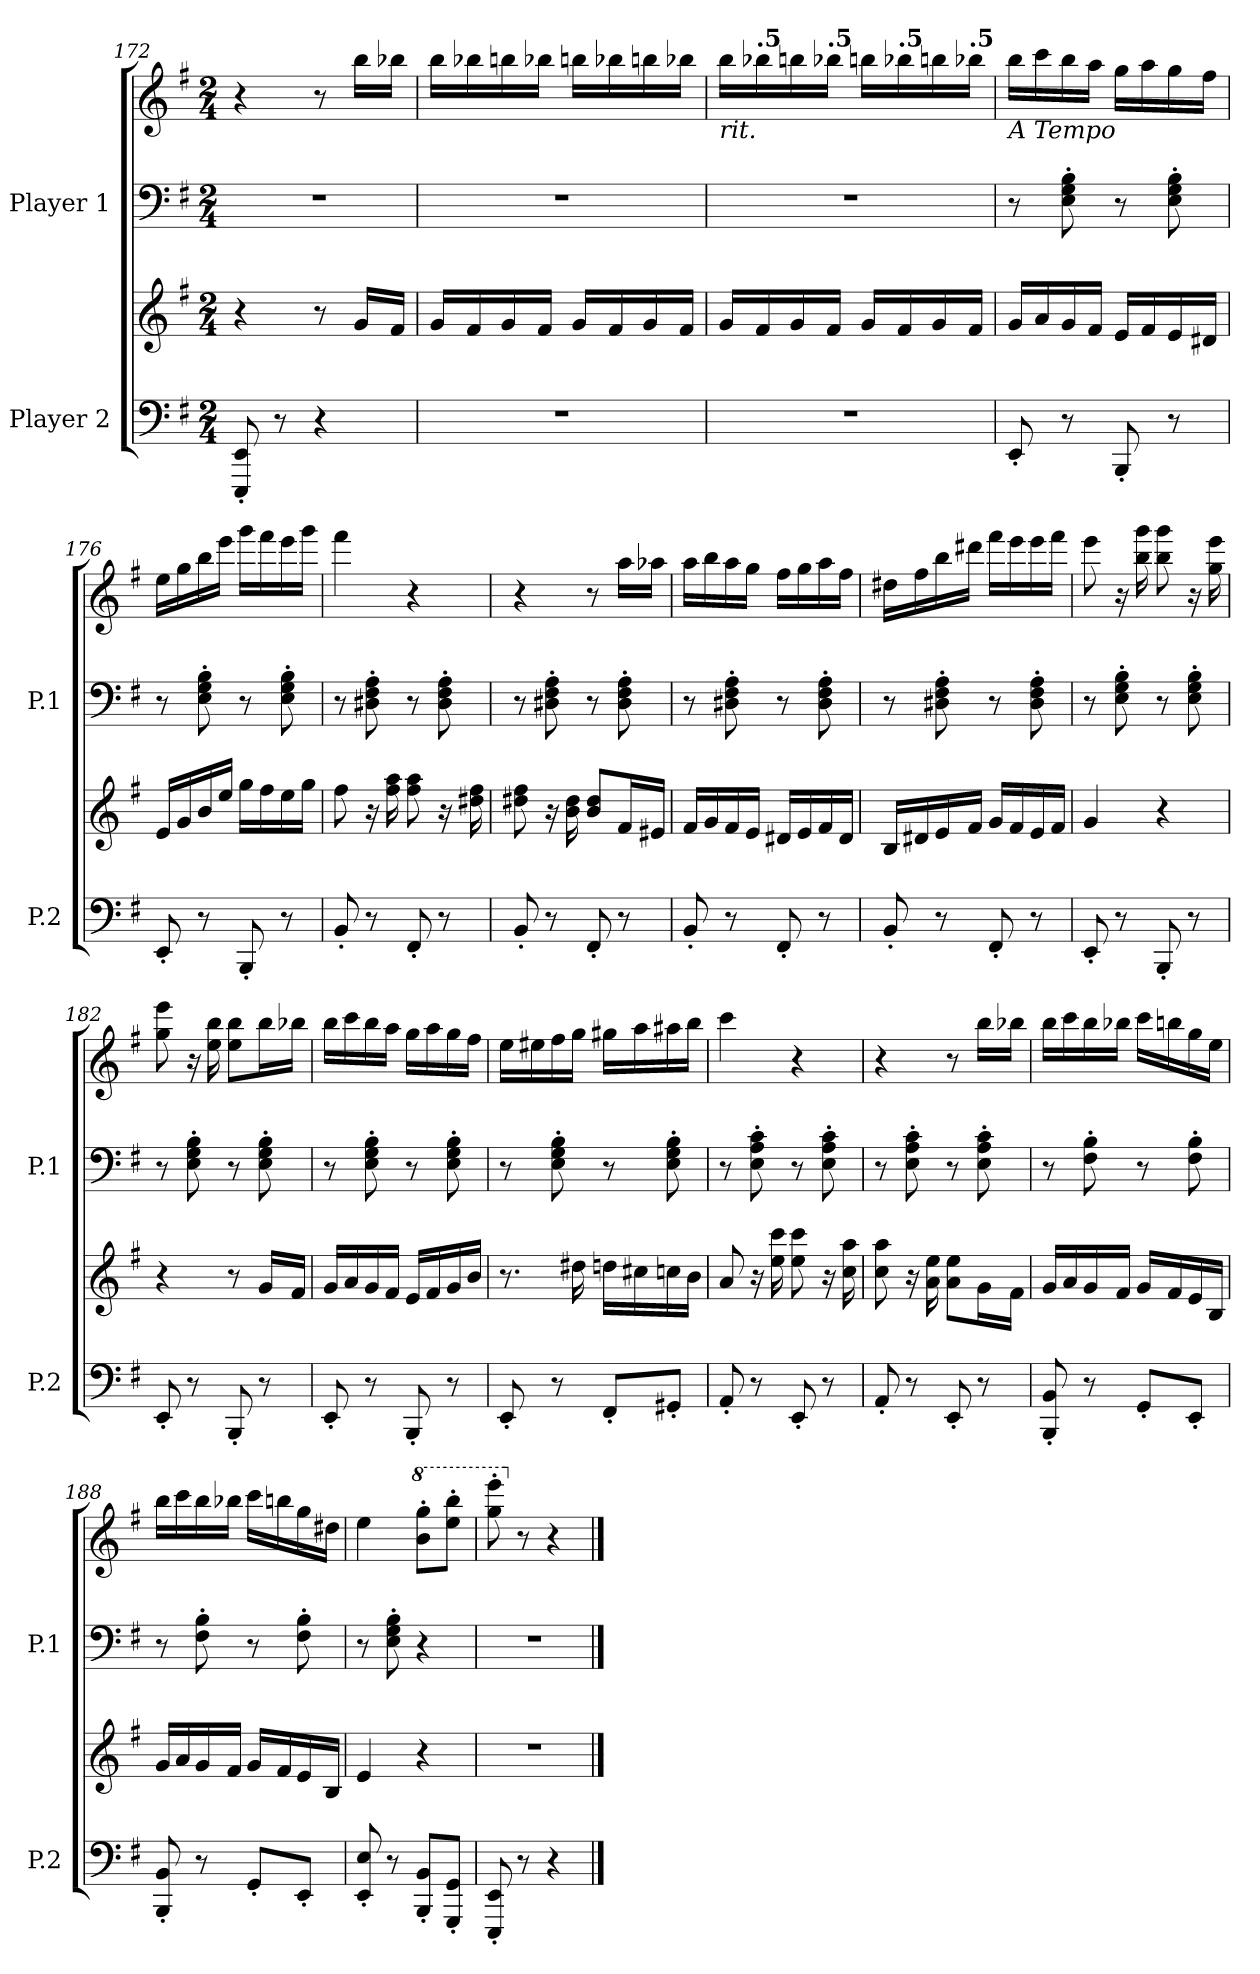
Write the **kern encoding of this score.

**kern	**kern	**kern	**kern
*part2	*part2	*part1	*part1
*staff4	*staff3	*staff2	*staff1
*I"Player 2	*	*I"Player 1	*
*I'P.2	*	*I'P.1	*
!!LO:LB:g=z
*clefF4	*clefG2	*clefF4	*clefG2
*k[f#]	*k[f#]	*k[f#]	*k[f#]
*M2/4	*M2/4	*M2/4	*M2/4
=172	=172	=172	=172
8EEE/' 8EE/'	4r	2r	4r
8r	.	.	.
4r	8r	.	8r
.	16g/LL	.	16bb\LL
.	16f#/JJ	.	16bb-X\JJ
=173	=173	=173	=173
2r	16g/LL	2r	16bb\LL
.	16f#/	.	16bb-X\
.	16g/	.	16bbn\
.	16f#/JJ	.	16bb-X\JJ
.	16g/LL	.	16bbn\LL
.	16f#/	.	16bb-X\
.	16g/	.	16bbn\
.	16f#/JJ	.	16bb-X\JJ
=174	=174	=174	=174
*	*	*	*MM120
!	!	!	!LO:TX:b:i:t=rit.
2r	16g/LL	2r	16bb\LL
*	*	*	*MM112
!	!	!	!LO:TX:a:B:t=.5
.	16f#/	.	16bb-X\
*	*	*	*MM105
.	16g/	.	16bbn\
*	*	*	*MM97
!	!	!	!LO:TX:a:B:t=.5
.	16f#/JJ	.	16bb-X\JJ
*	*	*	*MM90
.	16g/LL	.	16bbn\LL
*	*	*	*MM82
!	!	!	!LO:TX:a:B:t=.5
.	16f#/	.	16bb-X\
*	*	*	*MM75
.	16g/	.	16bbn\
*	*	*	*MM67
!	!	!	!LO:TX:a:B:t=.5
.	16f#/JJ	.	16bb-X\JJ
!!LO:LB:g=z
=175	=175	=175	=175
*	*	*	*MM120
!	!	!	!LO:TX:b:i:t=A Tempo
8EE'/	16g/LL	8r	16bb\LL
.	16a/	.	16ccc\
8r	16g/	8E\' 8G\' 8B\'	16bb\
.	16f#/JJ	.	16aa\JJ
8BBB'/	16e/LL	8r	16gg\LL
.	16f#/	.	16aa\
8r	16e/	8E\' 8G\' 8B\'	16gg\
.	16d#X/JJ	.	16ff#\JJ
=176	=176	=176	=176
8EE'/	16e/LL	8r	16ee\LL
.	16g/	.	16gg\
8r	16b/	8E\' 8G\' 8B\'	16bb\
.	16ee/JJ	.	16eee\JJ
8BBB'/	16gg\LL	8r	16ggg\LL
.	16ff#\	.	16fff#\
8r	16ee\	8E\' 8G\' 8B\'	16eee\
.	16gg\JJ	.	16ggg\JJ
=177	=177	=177	=177
8BB'/	8ff#\	8r	4fff#\
8r	16r	8D#X\' 8F#\' 8A\'	.
.	16ff#\ 16aa\	.	.
8FF#'/	8ff#\ 8aa\	8r	4r
8r	16r	8D#\' 8F#\' 8A\'	.
.	16dd#X\ 16ff#\	.	.
=178	=178	=178	=178
8BB'/	8dd#X\ 8ff#\	8r	4r
8r	16r	8D#X\' 8F#\' 8A\'	.
.	16b\ 16dd#\	.	.
8FF#'/	8b/ 8dd#/L	8r	8r
8r	16f#/L	8D#\' 8F#\' 8A\'	16aa\LL
.	16e#X/JJ	.	16aa-X\JJ
!!LO:PB:g=z
=179	=179	=179	=179
8BB'/	16f#/LL	8r	16aa\LL
.	16g/	.	16bb\
8r	16f#/	8D#X\' 8F#\' 8A\'	16aa\
.	16e/JJ	.	16gg\JJ
8FF#'/	16d#X/LL	8r	16ff#\LL
.	16e/	.	16gg\
8r	16f#/	8D#\' 8F#\' 8A\'	16aa\
.	16d#/JJ	.	16ff#\JJ
=180	=180	=180	=180
8BB'/	16B/LL	8r	16dd#X\LL
.	16d#X/	.	16ff#\
8r	16e/	8D#X\' 8F#\' 8A\'	16bb\
.	16f#/JJ	.	16ddd#X\JJ
8FF#'/	16g/LL	8r	16fff#\LL
.	16f#/	.	16eee\
8r	16e/	8D#\' 8F#\' 8A\'	16eee\
.	16f#/JJ	.	16fff#\JJ
=181	=181	=181	=181
8EE'/	4g/	8r	8eee\
8r	.	8E\' 8G\' 8B\'	16r
.	.	.	16bb\ 16ggg\
8BBB'/	4r	8r	8bb\ 8ggg\
8r	.	8E\' 8G\' 8B\'	16r
.	.	.	16gg\ 16eee\
=182	=182	=182	=182
8EE'/	4r	8r	8gg\ 8eee\
8r	.	8E\' 8G\' 8B\'	16r
.	.	.	16ee\ 16bb\
8BBB'/	8r	8r	8ee\ 8bb\L
8r	16g/LL	8E\' 8G\' 8B\'	16bb\L
.	16f#/JJ	.	16bb-X\JJ
!!LO:LB:g=z
=183	=183	=183	=183
8EE'/	16g/LL	8r	16bb\LL
.	16a/	.	16ccc\
8r	16g/	8E\' 8G\' 8B\'	16bb\
.	16f#/JJ	.	16aa\JJ
8BBB'/	16e/LL	8r	16gg\LL
.	16f#/	.	16aa\
8r	16g/	8E\' 8G\' 8B\'	16gg\
.	16b/JJ	.	16ff#\JJ
=184	=184	=184	=184
8EE'/	8.r	8r	16ee\LL
.	.	.	16ee#X\
8r	.	8E\' 8G\' 8B\'	16ff#\
.	16dd#X\	.	16gg\JJ
8FF#'/L	16ddn\LL	8r	16gg#X\LL
.	16cc#X\	.	16aa\
8GG#X'/J	16ccn\	8E\' 8G\' 8B\'	16aa#X\
.	16b\JJ	.	16bb\JJ
=185	=185	=185	=185
8AA'/	8a/	8r	4ccc\
8r	16r	8E\' 8A\' 8c\'	.
.	16ee\ 16ccc\	.	.
8EE'/	8ee\ 8ccc\	8r	4r
8r	16r	8E\' 8A\' 8c\'	.
.	16cc\ 16aa\	.	.
=186	=186	=186	=186
8AA'/	8cc\ 8aa\	8r	4r
8r	16r	8E\' 8A\' 8c\'	.
.	16a\ 16ee\	.	.
8EE'/	8a\ 8ee\L	8r	8r
8r	16g\L	8E\' 8A\' 8c\'	16bb\LL
.	16f#\JJ	.	16bb-X\JJ
!!LO:LB:g=z
=187	=187	=187	=187
8BBB/' 8BB/'	16g/LL	8r	16bb\LL
.	16a/	.	16ccc\
8r	16g/	8F#\' 8B\'	16bb\
.	16f#/JJ	.	16bb-X\JJ
8GG'/L	16g/LL	8r	16ccc\LL
.	16f#/	.	16bbn\
8EE'/J	16e/	8F#\' 8B\'	16gg\
.	16B/JJ	.	16ee\JJ
=188	=188	=188	=188
8BBB/' 8BB/'	16g/LL	8r	16bb\LL
.	16a/	.	16ccc\
8r	16g/	8F#\' 8B\'	16bb\
.	16f#/JJ	.	16bb-X\JJ
8GG'/L	16g/LL	8r	16ccc\LL
.	16f#/	.	16bbn\
8EE'/J	16e/	8F#\' 8B\'	16gg\
.	16B/JJ	.	16dd#X\JJ
=189	=189	=189	=189
8EE/' 8E/'	4e/	8r	4ee\
8r	.	8E\' 8G\' 8B\'	.
*	*	*	*8va
8BBB/' 8BB/'L	4r	4r	8bb\' 8ggg\'L
8GGG/' 8GG/'J	.	.	8eee\' 8bbb\'J
=190	=190	=190	=190
8EEE/' 8EE/'	2r	2r	8ggg\' 8eeee\'
*	*	*	*X8va
8r	.	.	8r
4r	.	.	4r
==	==	==	==
*-	*-	*-	*-
